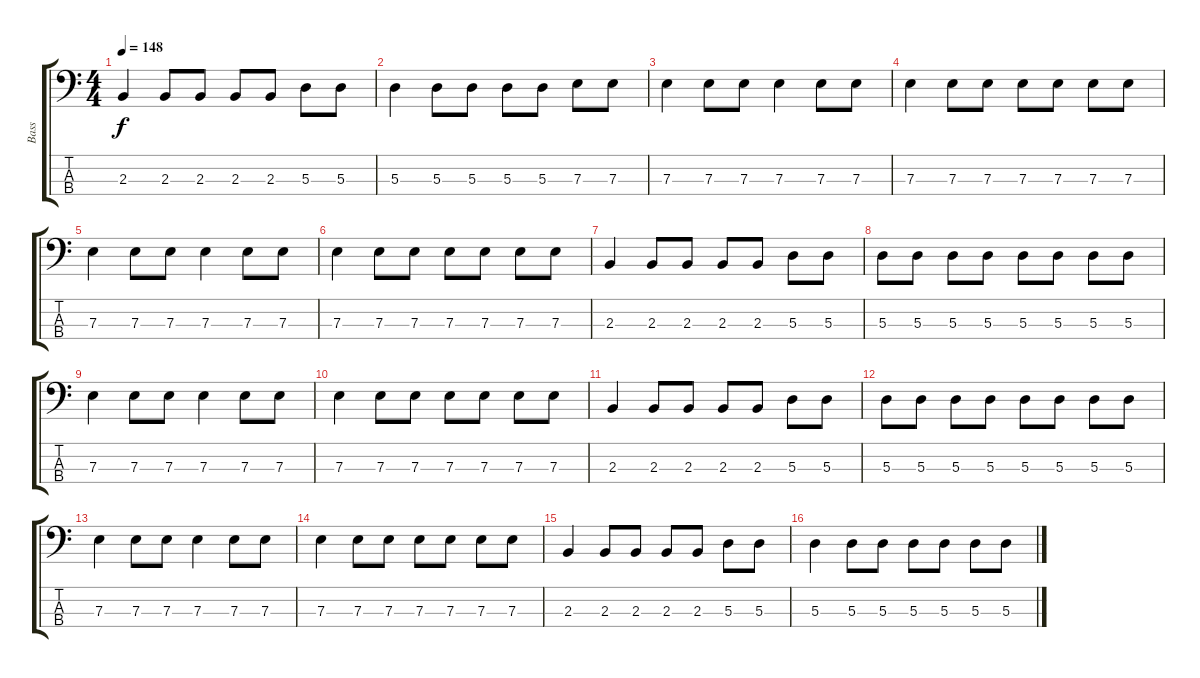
\track ("Bass" "Bass") {instrument electricbassfinger}
\staff {score tabs}
\tuning (G2 D2 A1 E1) {hide}
\ts (4 4)
\tempo 148
\clef f4
\ks c
2.3.4{dy f} 2.3.8 2.3.8 2.3.8 2.3.8 5.3.8 5.3.8 |
5.3.4 5.3.8 5.3.8 5.3.8 5.3.8 7.3.8 7.3.8 |
7.3.4 7.3.8 7.3.8 7.3.4 7.3.8 7.3.8 |
7.3.4 7.3.8 7.3.8 7.3.8 7.3.8 7.3.8 7.3.8 |
7.3.4 7.3.8 7.3.8 7.3.4 7.3.8 7.3.8 |
7.3.4 7.3.8 7.3.8 7.3.8 7.3.8 7.3.8 7.3.8 |
2.3.4 2.3.8 2.3.8 2.3.8 2.3.8 5.3.8 5.3.8 |
5.3.8 5.3.8 5.3.8 5.3.8 5.3.8 5.3.8 5.3.8 5.3.8 |
7.3.4 7.3.8 7.3.8 7.3.4 7.3.8 7.3.8 |
7.3.4 7.3.8 7.3.8 7.3.8 7.3.8 7.3.8 7.3.8 |
2.3.4 2.3.8 2.3.8 2.3.8 2.3.8 5.3.8 5.3.8 |
5.3.8 5.3.8 5.3.8 5.3.8 5.3.8 5.3.8 5.3.8 5.3.8 |
7.3.4 7.3.8 7.3.8 7.3.4 7.3.8 7.3.8 |
7.3.4 7.3.8 7.3.8 7.3.8 7.3.8 7.3.8 7.3.8 |
2.3.4 2.3.8 2.3.8 2.3.8 2.3.8 5.3.8 5.3.8 |
5.3.4 5.3.8 5.3.8 5.3.8 5.3.8 5.3.8 5.3.8
